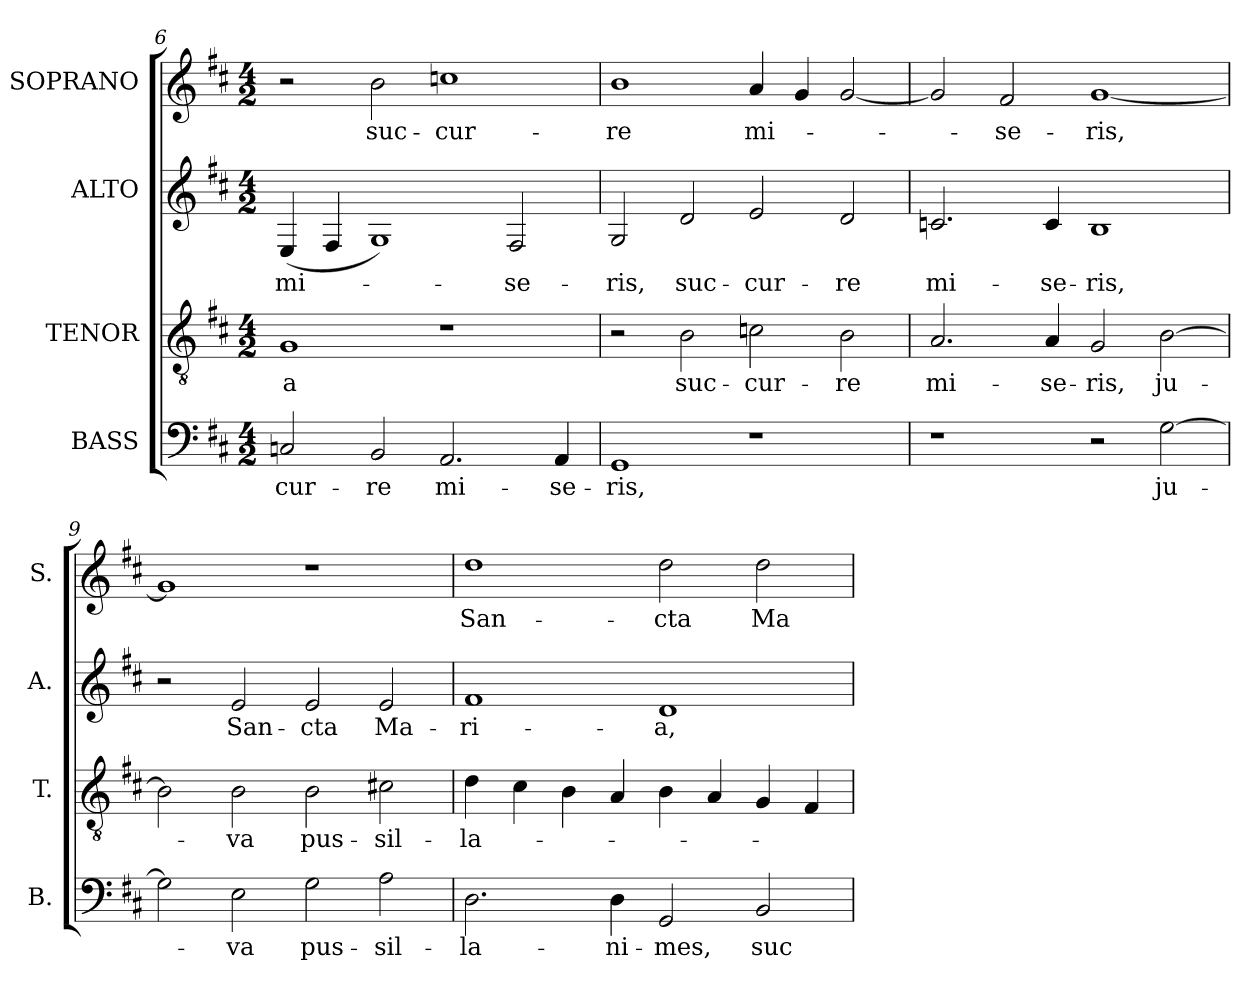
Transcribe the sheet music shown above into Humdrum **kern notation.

**kern	**text	**kern	**text	**kern	**text	**kern	**text
*part4	*part4	*part3	*part3	*part2	*part2	*part1	*part1
*staff4	*staff4	*staff3	*staff3	*staff2	*staff2	*staff1	*staff1
*I"BASS	*	*I"TENOR	*	*I"ALTO	*	*I"SOPRANO	*
*I'B.	*	*I'T.	*	*I'A.	*	*I'S.	*
*clefF4	*	*clefGv2	*	*clefG2	*	*clefG2	*
*	*	*ITrd7c12	*	*	*	*	*
*k[f#c#]	*	*k[f#c#]	*	*k[f#c#]	*	*k[f#c#]	*
*D:	*	*D:	*	*D:	*	*D:	*
*M4/2	*	*M4/2	*	*M4/2	*	*M4/2	*
=6	=6	=6	=6	=6	=6	=6	=6
!	!LO:LY:b:color=#000000	!	!	!	!	!	!
!	!	!	!LO:LY:b:color=#000000	!	!	!	!
!	!	!	!	!	!LO:LY:b:color=#000000	!	!
2Cni/	-cur-	1GGi	-a	(4Ei/	mi-	2r	.
.	.	.	.	4F#i/	.	.	.
!	!LO:LY:b:color=#000000	!	!	!	!	!	!
!	!	!	!	!	!	!	!LO:LY:b:color=#000000
2BBi/	-re	.	.	1Gi)	.	2bi\	suc-
!	!LO:LY:b:color=#000000	!	!	!	!	!	!
!	!	!	!	!	!	!	!LO:LY:b:color=#000000
2.AAi/	mi-	1r	.	.	.	1ccni	-cur-
!	!	!	!	!	!LO:LY:b:color=#000000	!	!
.	.	.	.	2F#i/	-se-	.	.
!	!LO:LY:b:color=#000000	!	!	!	!	!	!
4AAi/	-se-	.	.	.	.	.	.
!!LO:LB:g=z
=7	=7	=7	=7	=7	=7	=7	=7
!	!LO:LY:b:color=#000000	!	!	!	!	!	!
!	!	!	!	!	!LO:LY:b:color=#000000	!	!
!	!	!	!	!	!	!	!LO:LY:b:color=#000000
1GGi	-ris,	2r	.	2Gi/	-ris,	1bi	-re
!	!	!	!LO:LY:b:color=#000000	!	!	!	!
!	!	!	!	!	!LO:LY:b:color=#000000	!	!
.	.	2BBi\	suc-	2di/	suc-	.	.
!	!	!	!LO:LY:b:color=#000000	!	!	!	!
!	!	!	!	!	!LO:LY:b:color=#000000	!	!
!	!	!	!	!	!	!	!LO:LY:b:color=#000000
1r	.	2Cni\	-cur-	2ei/	-cur-	4ai/	mi-
.	.	.	.	.	.	4gi/	.
!	!	!	!LO:LY:b:color=#000000	!	!	!	!
!	!	!	!	!	!LO:LY:b:color=#000000	!	!
.	.	2BBi\	-re	2di/	-re	[2gi/	.
=8	=8	=8	=8	=8	=8	=8	=8
!	!	!	!LO:LY:b:color=#000000	!	!	!	!
!	!	!	!	!	!LO:LY:b:color=#000000	!	!
1r	.	2.AAi/	mi-	2.cni/	mi-	2gi/]	.
!	!	!	!	!	!	!	!LO:LY:b:color=#000000
.	.	.	.	.	.	2f#i/	-se-
!	!	!	!LO:LY:b:color=#000000	!	!	!	!
!	!	!	!	!	!LO:LY:b:color=#000000	!	!
.	.	4AAi/	-se-	4ci/	-se-	.	.
!	!	!	!LO:LY:b:color=#000000	!	!	!	!
!	!	!	!	!	!LO:LY:b:color=#000000	!	!
!	!	!	!	!	!	!	!LO:LY:b:color=#000000
2r	.	2GGi/	-ris,	1Bi	-ris,	[1gi	-ris,
!	!LO:LY:b:color=#000000	!	!	!	!	!	!
!	!	!	!LO:LY:b:color=#000000	!	!	!	!
[2Gi\	ju-	[2BBi\	ju-	.	.	.	.
=9	=9	=9	=9	=9	=9	=9	=9
2Gi\]	.	2BBi\]	.	2r	.	1gi]	.
!	!LO:LY:b:color=#000000	!	!	!	!	!	!
!	!	!	!LO:LY:b:color=#000000	!	!	!	!
!	!	!	!	!	!LO:LY:b:color=#000000	!	!
2Ei\	-va	2BBi\	-va	2ei/	San-	.	.
!	!LO:LY:b:color=#000000	!	!	!	!	!	!
!	!	!	!LO:LY:b:color=#000000	!	!	!	!
!	!	!	!	!	!LO:LY:b:color=#000000	!	!
2Gi\	pus-	2BBi\	pus-	2ei/	-cta	1r	.
!	!LO:LY:b:color=#000000	!	!	!	!	!	!
!	!	!	!LO:LY:b:color=#000000	!	!	!	!
!	!	!	!	!	!LO:LY:b:color=#000000	!	!
2Ai\	-sil-	2C#Xi\	-sil-	2ei/	Ma-	.	.
=10	=10	=10	=10	=10	=10	=10	=10
!	!LO:LY:b:color=#000000	!	!	!	!	!	!
!	!	!	!LO:LY:b:color=#000000	!	!	!	!
!	!	!	!	!	!LO:LY:b:color=#000000	!	!
!	!	!	!	!	!	!	!LO:LY:b:color=#000000
2.Di\	-la-	4Di\	-la-	1f#i	-ri-	1ddi	San-
.	.	4C#i\	.	.	.	.	.
.	.	4BBi\	.	.	.	.	.
!	!LO:LY:b:color=#000000	!	!	!	!	!	!
4Di\	-ni-	4AAi/	.	.	.	.	.
!	!LO:LY:b:color=#000000	!	!	!	!	!	!
!	!	!	!	!	!LO:LY:b:color=#000000	!	!
!	!	!	!	!	!	!	!LO:LY:b:color=#000000
2GGi/	-mes,	4BBi\	.	1di	-a,	2ddi\	-cta
.	.	4AAi/	.	.	.	.	.
!	!LO:LY:b:color=#000000	!	!	!	!	!	!
!	!	!	!	!	!	!	!LO:LY:b:color=#000000
2BBi/	suc-	4GGi/	.	.	.	2ddi\	Ma-
.	.	4FF#i/	.	.	.	.	.
=	=	=	=	=	=	=	=
*-	*-	*-	*-	*-	*-	*-	*-
